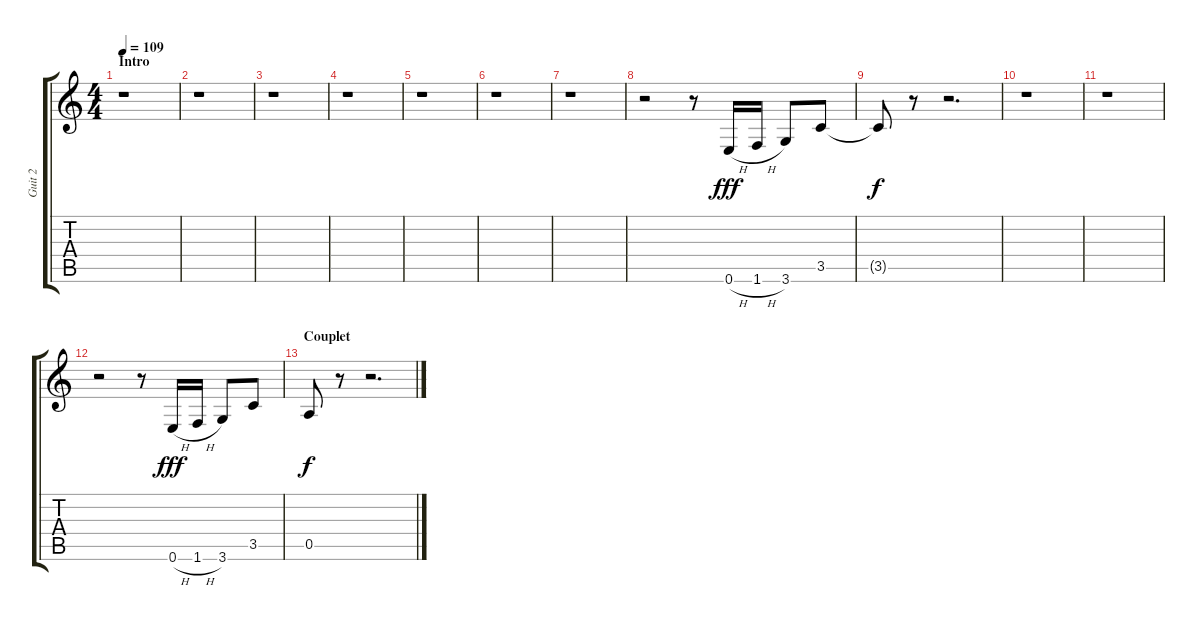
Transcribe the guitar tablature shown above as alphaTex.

\track ("Guit 2" "Guit 2") {instrument overdrivenguitar}
\staff {score tabs}
\tuning (E4 B3 G3 D3 A2 E2) {hide}
\ts (4 4)
\section ("" "Intro")
\tempo 109
\clef g2
\ks c
r.1{dy fff instrument overdrivenguitar} |
r.1 |
r.1 |
r.1 |
r.1 |
r.1 |
r.1 |
r.2 r.8 0.6{h}.16 1.6{h}.16 3.6.8 3.5.8 |
3.5{t}.8{dy f} r.8 r.2{d} |
r.1 |
r.1 |
r.2 r.8 0.6{h}.16{dy fff} 1.6{h}.16 3.6.8 3.5.8 |
\section ("" "Couplet")
0.5.8{dy f} r.8 r.2{d}
